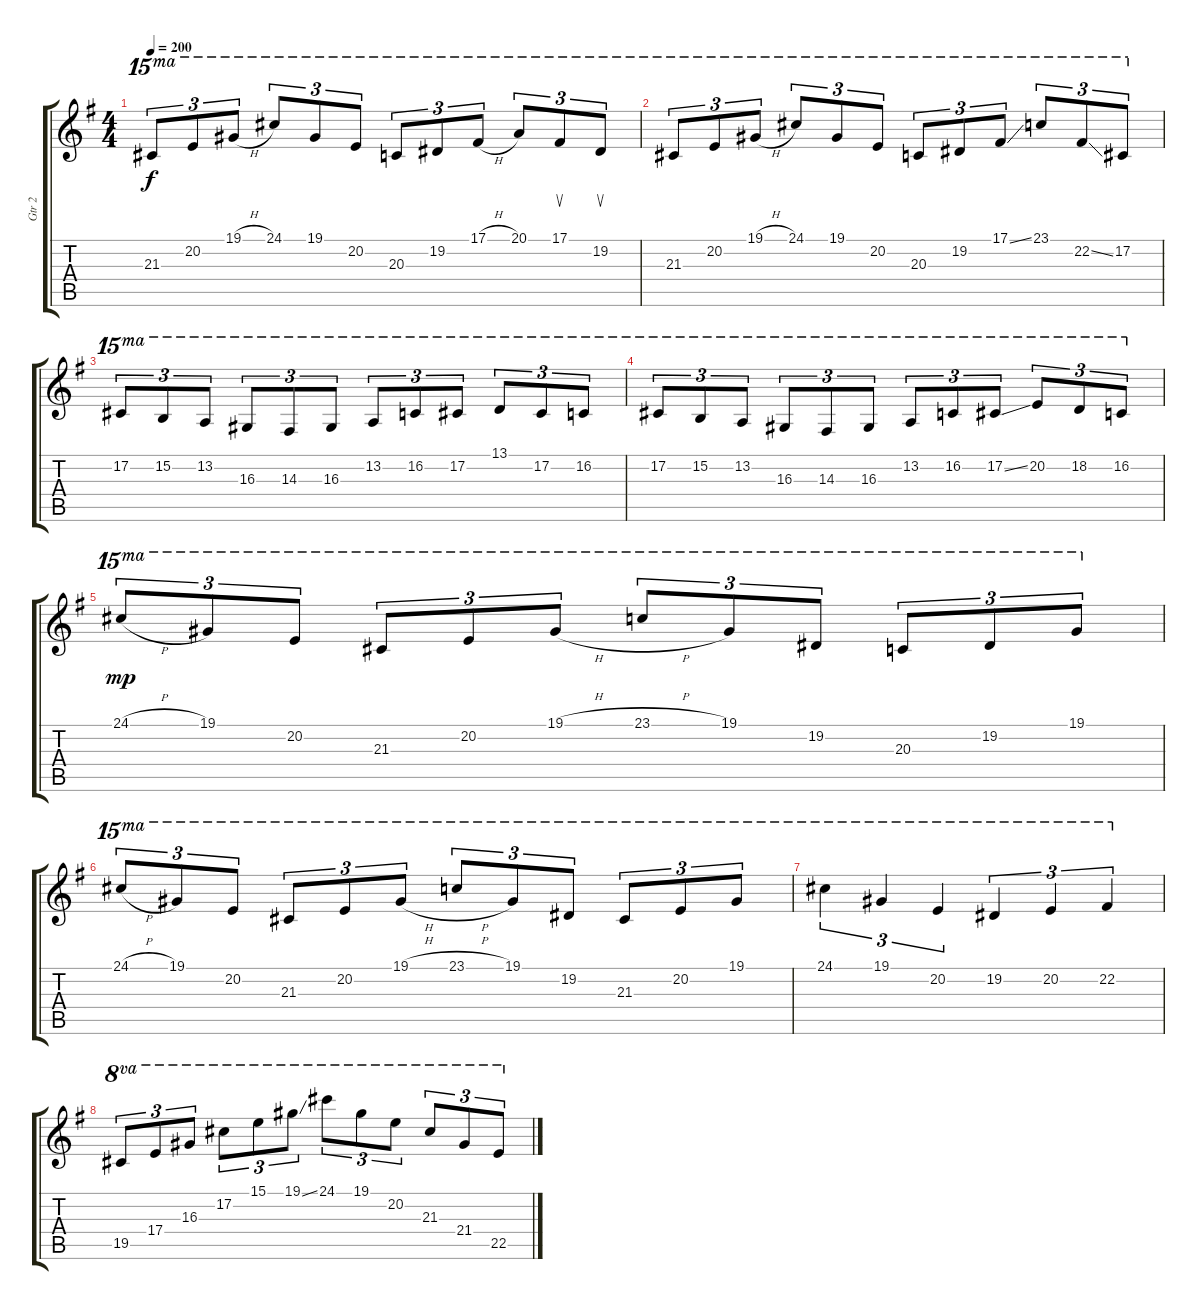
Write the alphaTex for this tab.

\track ("Gtr 2" "Gtr 2") {instrument distortionguitar}
\staff {score tabs}
\tuning (Db4 Ab3 E3 B2 Gb2 Db2) {hide}
\ts (4 4)
\tempo 200
\clef g2
\ks g
21.3.8{tu (3 2) ot 15ma dy f} 20.2.8{tu (3 2) ot 15ma} 19.1{h}.8{tu (3 2) ot 15ma} 24.1.8{tu (3 2) ot 15ma} 19.1.8{tu (3 2) ot 15ma} 20.2.8{tu (3 2) ot 15ma} 20.3.8{tu (3 2) ot 15ma} 19.2.8{tu (3 2) ot 15ma} 17.1{h}.8{tu (3 2) ot 15ma} 20.1.8{tu (3 2) ot 15ma} 17.1.8{su tu (3 2) ot 15ma} 19.2.8{su tu (3 2) ot 15ma} |
21.3.8{tu (3 2) ot 15ma} 20.2.8{tu (3 2) ot 15ma} 19.1{h}.8{tu (3 2) ot 15ma} 24.1.8{tu (3 2) ot 15ma} 19.1.8{tu (3 2) ot 15ma} 20.2.8{tu (3 2) ot 15ma} 20.3.8{tu (3 2) ot 15ma} 19.2.8{tu (3 2) ot 15ma} 17.1{ss}.8{tu (3 2) ot 15ma} 23.1.8{tu (3 2) ot 15ma} 22.2{ss}.8{tu (3 2) ot 15ma} 17.2.8{tu (3 2) ot 15ma} |
17.2.8{tu (3 2) ot 15ma} 15.2.8{tu (3 2) ot 15ma} 13.2.8{tu (3 2) ot 15ma} 16.3.8{tu (3 2) ot 15ma} 14.3.8{tu (3 2) ot 15ma} 16.3.8{tu (3 2) ot 15ma} 13.2.8{tu (3 2) ot 15ma} 16.2.8{tu (3 2) ot 15ma} 17.2.8{tu (3 2) ot 15ma} 13.1.8{tu (3 2) ot 15ma} 17.2.8{tu (3 2) ot 15ma} 16.2.8{tu (3 2) ot 15ma} |
17.2.8{tu (3 2) ot 15ma} 15.2.8{tu (3 2) ot 15ma} 13.2.8{tu (3 2) ot 15ma} 16.3.8{tu (3 2) ot 15ma} 14.3.8{tu (3 2) ot 15ma} 16.3.8{tu (3 2) ot 15ma} 13.2.8{tu (3 2) ot 15ma} 16.2.8{tu (3 2) ot 15ma} 17.2{ss}.8{tu (3 2) ot 15ma} 20.2.8{tu (3 2) ot 15ma} 18.2.8{tu (3 2) ot 15ma} 16.2.8{tu (3 2) ot 15ma} |
24.1{h}.8{tu (3 2) ot 15ma dy mp} 19.1.8{tu (3 2) ot 15ma} 20.2.8{tu (3 2) ot 15ma} 21.3.8{tu (3 2) ot 15ma} 20.2.8{tu (3 2) ot 15ma} 19.1{h}.8{tu (3 2) ot 15ma} 23.1{h}.8{tu (3 2) ot 15ma} 19.1.8{tu (3 2) ot 15ma} 19.2.8{tu (3 2) ot 15ma} 20.3.8{tu (3 2) ot 15ma} 19.2.8{tu (3 2) ot 15ma} 19.1.8{tu (3 2) ot 15ma} |
24.1{h}.8{tu (3 2) ot 15ma} 19.1.8{tu (3 2) ot 15ma} 20.2.8{tu (3 2) ot 15ma} 21.3.8{tu (3 2) ot 15ma} 20.2.8{tu (3 2) ot 15ma} 19.1{h}.8{tu (3 2) ot 15ma} 23.1{h}.8{tu (3 2) ot 15ma} 19.1.8{tu (3 2) ot 15ma} 19.2.8{tu (3 2) ot 15ma} 21.3.8{tu (3 2) ot 15ma} 20.2.8{tu (3 2) ot 15ma} 19.1.8{tu (3 2) ot 15ma} |
24.1.4{tu (3 2) ot 15ma} 19.1.4{tu (3 2) ot 15ma} 20.2.4{tu (3 2) ot 15ma} 19.2.4{tu (3 2) ot 15ma} 20.2.4{tu (3 2) ot 15ma} 22.2.4{tu (3 2) ot 15ma} |
19.5.8{tu (3 2) ot 8va} 17.4.8{tu (3 2) ot 8va} 16.3.8{tu (3 2) ot 8va} 17.2.8{tu (3 2) ot 8va} 15.1.8{tu (3 2) ot 8va} 19.1{ss}.8{tu (3 2) ot 8va} 24.1.8{tu (3 2) ot 8va} 19.1.8{tu (3 2) ot 8va} 20.2.8{tu (3 2) ot 8va} 21.3.8{tu (3 2) ot 8va} 21.4.8{tu (3 2) ot 8va} 22.5.8{tu (3 2) ot 8va}
